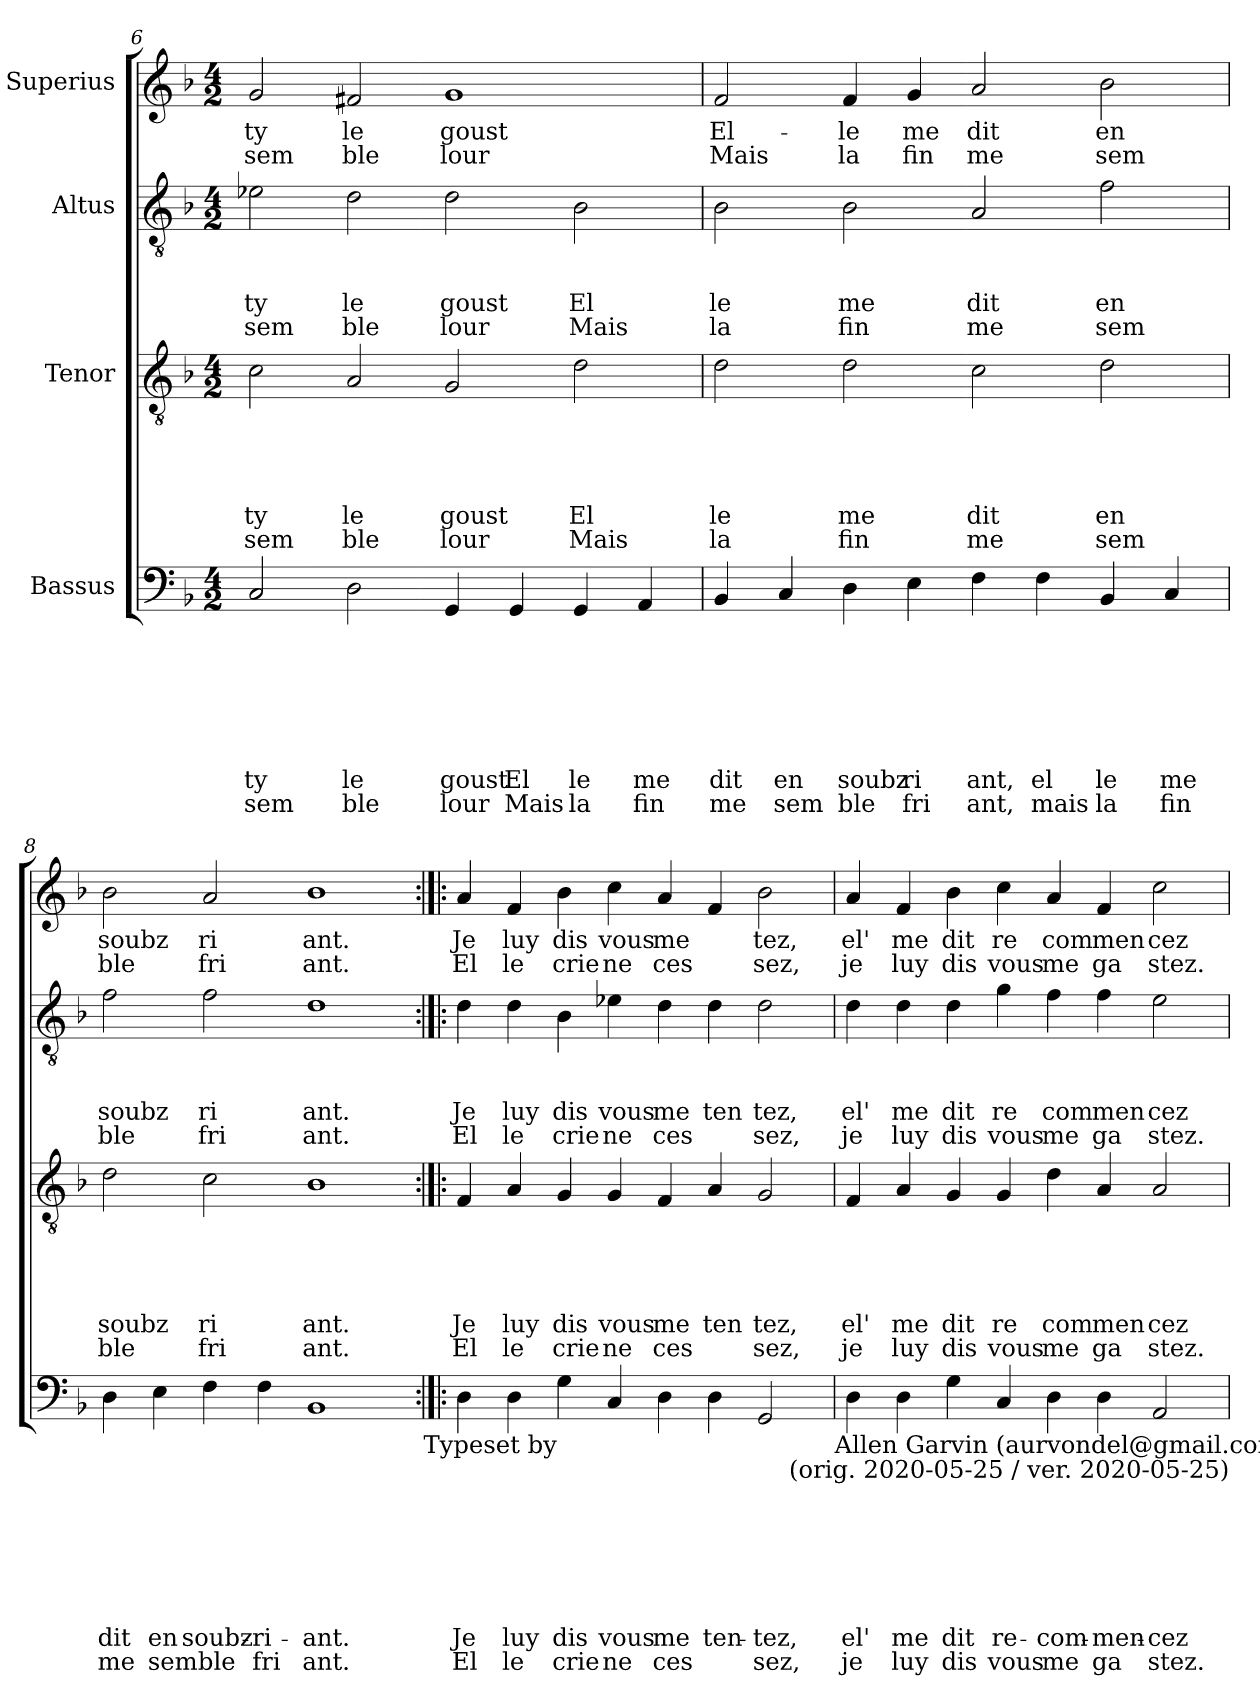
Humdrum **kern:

**kern	**text	**text	**text	**text	**text	**text	**text	**text	**kern	**text	**text	**text	**text	**text	**text	**kern	**text	**text	**text	**text	**kern	**text	**text
*part4	*part4	*part4	*part4	*part4	*part4	*part4	*part4	*part4	*part3	*part3	*part3	*part3	*part3	*part3	*part3	*part2	*part2	*part2	*part2	*part2	*part1	*part1	*part1
*staff4	*staff4	*staff4	*staff4	*staff4	*staff4	*staff4	*staff4	*staff4	*staff3	*staff3	*staff3	*staff3	*staff3	*staff3	*staff3	*staff2	*staff2	*staff2	*staff2	*staff2	*staff1	*staff1	*staff1
*I"Bassus	*	*	*	*	*	*	*	*	*I"Tenor	*	*	*	*	*	*	*I"Altus	*	*	*	*	*I"Superius	*	*
*clefF4	*	*	*	*	*	*	*	*	*clefGv2	*	*	*	*	*	*	*clefGv2	*	*	*	*	*clefG2	*	*
*k[b-]	*	*	*	*	*	*	*	*	*k[b-]	*	*	*	*	*	*	*k[b-]	*	*	*	*	*k[b-]	*	*
*F:	*	*	*	*	*	*	*	*	*F:	*	*	*	*	*	*	*F:	*	*	*	*	*F:	*	*
*M4/2	*	*	*	*	*	*	*	*	*M4/2	*	*	*	*	*	*	*M4/2	*	*	*	*	*M4/2	*	*
=6	=6	=6	=6	=6	=6	=6	=6	=6	=6	=6	=6	=6	=6	=6	=6	=6	=6	=6	=6	=6	=6	=6	=6
!	!	!	!	!	!	!	!LO:LY:b	!LO:LY:b	!	!	!	!	!	!LO:LY:b	!LO:LY:b	!	!	!	!LO:LY:b	!LO:LY:b	!	!LO:LY:b	!LO:LY:b
2C/	.	.	.	.	.	.	ty	sem	2c\	.	.	.	.	ty	sem	2e-\	.	.	ty	sem	2g/	-ty	sem
!	!	!	!	!	!	!	!LO:LY:b	!LO:LY:b	!	!	!	!	!	!LO:LY:b	!LO:LY:b	!	!	!	!LO:LY:b	!LO:LY:b	!	!LO:LY:b	!LO:LY:b
2D\	.	.	.	.	.	.	le	ble	2A/	.	.	.	.	le	ble	2d\	.	.	le	ble	2f#/	le	ble
!	!	!	!	!	!	!	!LO:LY:b	!LO:LY:b	!	!	!	!	!	!LO:LY:b	!LO:LY:b	!	!	!	!LO:LY:b	!LO:LY:b	!	!LO:LY:b	!LO:LY:b
4GG/	.	.	.	.	.	.	goust	lour	2G/	.	.	.	.	goust	lour	2d\	.	.	goust	lour	1g	goust	lour
!	!	!	!	!	!	!	!LO:LY:b	!LO:LY:b	!	!	!	!	!	!	!	!	!	!	!	!	!	!	!
4GG/	.	.	.	.	.	.	El	Mais	.	.	.	.	.	.	.	.	.	.	.	.	.	.	.
!	!	!	!	!	!	!	!LO:LY:b	!LO:LY:b	!	!	!	!	!	!LO:LY:b	!LO:LY:b	!	!	!	!LO:LY:b	!LO:LY:b	!	!	!
4GG/	.	.	.	.	.	.	le	la	2d\	.	.	.	.	El	Mais	2B-\	.	.	El	Mais	.	.	.
!	!	!	!	!	!	!	!LO:LY:b	!LO:LY:b	!	!	!	!	!	!	!	!	!	!	!	!	!	!	!
4AA/	.	.	.	.	.	.	me	fin	.	.	.	.	.	.	.	.	.	.	.	.	.	.	.
=7	=7	=7	=7	=7	=7	=7	=7	=7	=7	=7	=7	=7	=7	=7	=7	=7	=7	=7	=7	=7	=7	=7	=7
!	!	!	!	!	!	!	!LO:LY:b	!LO:LY:b	!	!	!	!	!	!LO:LY:b	!LO:LY:b	!	!	!	!LO:LY:b	!LO:LY:b	!	!LO:LY:b	!LO:LY:b
4BB-/	.	.	.	.	.	.	dit	me	2d\	.	.	.	.	le	la	2B-\	.	.	le	la	2f/	El-	Mais
!	!	!	!	!	!	!	!LO:LY:b	!LO:LY:b	!	!	!	!	!	!	!	!	!	!	!	!	!	!	!
4C/	.	.	.	.	.	.	en	sem	.	.	.	.	.	.	.	.	.	.	.	.	.	.	.
!	!	!	!	!	!	!	!LO:LY:b	!LO:LY:b	!	!	!	!	!	!LO:LY:b	!LO:LY:b	!	!	!	!LO:LY:b	!LO:LY:b	!	!LO:LY:b	!LO:LY:b
4D\	.	.	.	.	.	.	soubz	ble	2d\	.	.	.	.	me	fin	2B-\	.	.	me	fin	4f/	-le	la
!	!	!	!	!	!	!	!LO:LY:b	!LO:LY:b	!	!	!	!	!	!	!	!	!	!	!	!	!	!LO:LY:b	!LO:LY:b
4E\	.	.	.	.	.	.	ri	fri	.	.	.	.	.	.	.	.	.	.	.	.	4g/	me	fin
!	!	!	!	!	!	!	!LO:LY:b	!LO:LY:b	!	!	!	!	!	!LO:LY:b	!LO:LY:b	!	!	!	!LO:LY:b	!LO:LY:b	!	!LO:LY:b	!LO:LY:b
4F\	.	.	.	.	.	.	ant,	ant,	2c\	.	.	.	.	dit	me	2A/	.	.	dit	me	2a/	dit	me
!	!	!	!	!	!	!	!LO:LY:b	!LO:LY:b	!	!	!	!	!	!	!	!	!	!	!	!	!	!	!
4F\	.	.	.	.	.	.	el	mais	.	.	.	.	.	.	.	.	.	.	.	.	.	.	.
!	!	!	!	!	!	!	!LO:LY:b	!LO:LY:b	!	!	!	!	!	!LO:LY:b	!LO:LY:b	!	!	!	!LO:LY:b	!LO:LY:b	!	!LO:LY:b	!LO:LY:b
4BB-/	.	.	.	.	.	.	le	la	2d\	.	.	.	.	en	sem	2f\	.	.	en	sem	2b-\	en	sem
!	!	!	!	!	!	!	!LO:LY:b	!LO:LY:b	!	!	!	!	!	!	!	!	!	!	!	!	!	!	!
4C/	.	.	.	.	.	.	me	fin	.	.	.	.	.	.	.	.	.	.	.	.	.	.	.
!!LO:LB:g=z
=8	=8	=8	=8	=8	=8	=8	=8	=8	=8	=8	=8	=8	=8	=8	=8	=8	=8	=8	=8	=8	=8	=8	=8
!	!	!	!	!	!	!	!LO:LY:b	!LO:LY:b	!	!	!	!	!	!LO:LY:b	!LO:LY:b	!	!	!	!LO:LY:b	!LO:LY:b	!	!LO:LY:b	!LO:LY:b
4D\	.	.	.	.	.	.	dit	me	2d\	.	.	.	.	soubz	ble	2f\	.	.	soubz	ble	2b-\	soubz	ble
!	!	!	!	!	!	!	!LO:LY:b	!LO:LY:b	!	!	!	!	!	!	!	!	!	!	!	!	!	!	!
4E\	.	.	.	.	.	.	en	sem	.	.	.	.	.	.	.	.	.	.	.	.	.	.	.
!	!	!	!	!	!	!	!LO:LY:b	!LO:LY:b	!	!	!	!	!	!LO:LY:b	!LO:LY:b	!	!	!	!LO:LY:b	!LO:LY:b	!	!LO:LY:b	!LO:LY:b
4F\	.	.	.	.	.	.	soubz-	ble	2c\	.	.	.	.	ri	fri	2f\	.	.	ri	fri	2a/	ri	fri
!	!	!	!	!	!	!	!LO:LY:b	!LO:LY:b	!	!	!	!	!	!	!	!	!	!	!	!	!	!	!
4F\	.	.	.	.	.	.	-ri-	fri	.	.	.	.	.	.	.	.	.	.	.	.	.	.	.
!	!	!	!	!	!	!	!LO:LY:b	!LO:LY:b	!	!	!	!	!	!LO:LY:b	!LO:LY:b	!	!	!	!LO:LY:b	!LO:LY:b	!	!LO:LY:b	!LO:LY:b
1BB-	.	.	.	.	.	.	-ant.	ant.	1B-	.	.	.	.	ant.	ant.	1d	.	.	ant.	ant.	1b-	ant.	ant.
!LO:TX:b:t=Typeset by	!	!	!	!	!	!	!	!	!	!	!	!	!	!	!	!	!	!	!	!	!	!	!
=9:|!|:	=9:|!|:	=9:|!|:	=9:|!|:	=9:|!|:	=9:|!|:	=9:|!|:	=9:|!|:	=9:|!|:	=9:|!|:	=9:|!|:	=9:|!|:	=9:|!|:	=9:|!|:	=9:|!|:	=9:|!|:	=9:|!|:	=9:|!|:	=9:|!|:	=9:|!|:	=9:|!|:	=9:|!|:	=9:|!|:	=9:|!|:
!	!	!	!	!	!	!	!LO:LY:b	!LO:LY:b	!	!	!	!	!	!LO:LY:b	!LO:LY:b	!	!	!	!LO:LY:b	!LO:LY:b	!	!LO:LY:b	!LO:LY:b
4D\	.	.	.	.	.	.	Je	El	4F/	.	.	.	.	Je	El	4d\	.	.	Je	El	4a/	Je	El
!	!	!	!	!	!	!	!LO:LY:b	!LO:LY:b	!	!	!	!	!	!LO:LY:b	!LO:LY:b	!	!	!	!LO:LY:b	!LO:LY:b	!	!LO:LY:b	!LO:LY:b
4D\	.	.	.	.	.	.	luy	le	4A/	.	.	.	.	luy	le	4d\	.	.	luy	le	4f/	luy	le
!	!	!	!	!	!	!	!LO:LY:b	!LO:LY:b	!	!	!	!	!	!LO:LY:b	!LO:LY:b	!	!	!	!LO:LY:b	!LO:LY:b	!	!LO:LY:b	!LO:LY:b
4G\	.	.	.	.	.	.	dis	crie	4G/	.	.	.	.	dis	crie	4B-\	.	.	dis	crie	4b-\	dis	crie
!	!	!	!	!	!	!	!LO:LY:b	!LO:LY:b	!	!	!	!	!	!LO:LY:b	!LO:LY:b	!	!	!	!LO:LY:b	!LO:LY:b	!	!LO:LY:b	!LO:LY:b
4C/	.	.	.	.	.	.	vous	ne	4G/	.	.	.	.	vous	ne	4e-\	.	.	vous	ne	4cc\	vous	ne
!	!	!	!	!	!	!	!LO:LY:b	!LO:LY:b	!	!	!	!	!	!LO:LY:b	!LO:LY:b	!	!	!	!LO:LY:b	!LO:LY:b	!	!LO:LY:b	!LO:LY:b
4D\	.	.	.	.	.	.	me	ces	4F/	.	.	.	.	me	ces	4d\	.	.	me	ces	4a/	me	ces
!	!	!	!	!	!	!	!LO:LY:b	!	!	!	!	!	!	!LO:LY:b	!	!	!	!	!LO:LY:b	!	!	!	!
4D\	.	.	.	.	.	.	ten-	.	4A/	.	.	.	.	ten	.	4d\	.	.	ten	.	4f/	.	.
!	!	!	!	!	!	!	!LO:LY:b	!LO:LY:b	!	!	!	!	!	!LO:LY:b	!LO:LY:b	!	!	!	!LO:LY:b	!LO:LY:b	!	!LO:LY:b	!LO:LY:b
2GG/	.	.	.	.	.	.	-tez,	sez,	2G/	.	.	.	.	tez,	sez,	2d\	.	.	tez,	sez,	2b-\	tez,	sez,
!LO:TX:b:t=Allen Garvin (aurvondel@gmail.com)	!	!	!	!	!	!	!	!	!	!	!	!	!	!	!	!	!	!	!	!	!	!	!
=10	=10	=10	=10	=10	=10	=10	=10	=10	=10	=10	=10	=10	=10	=10	=10	=10	=10	=10	=10	=10	=10	=10	=10
!	!	!	!	!	!	!	!LO:LY:b	!LO:LY:b	!	!	!	!	!	!LO:LY:b	!LO:LY:b	!	!	!	!LO:LY:b	!LO:LY:b	!	!LO:LY:b	!LO:LY:b
4D\	.	.	.	.	.	.	el'	je	4F/	.	.	.	.	el'	je	4d\	.	.	el'	je	4a/	el'	je
!	!	!	!	!	!	!	!LO:LY:b	!LO:LY:b	!	!	!	!	!	!LO:LY:b	!LO:LY:b	!	!	!	!LO:LY:b	!LO:LY:b	!	!LO:LY:b	!LO:LY:b
4D\	.	.	.	.	.	.	me	luy	4A/	.	.	.	.	me	luy	4d\	.	.	me	luy	4f/	me	luy
!	!	!	!	!	!	!	!LO:LY:b	!LO:LY:b	!	!	!	!	!	!LO:LY:b	!LO:LY:b	!	!	!	!LO:LY:b	!LO:LY:b	!	!LO:LY:b	!LO:LY:b
4G\	.	.	.	.	.	.	dit	dis	4G/	.	.	.	.	dit	dis	4d\	.	.	dit	dis	4b-\	dit	dis
!	!	!	!	!	!	!	!LO:LY:b	!LO:LY:b	!	!	!	!	!	!LO:LY:b	!LO:LY:b	!	!	!	!LO:LY:b	!LO:LY:b	!	!LO:LY:b	!LO:LY:b
4C/	.	.	.	.	.	.	re-	vous	4G/	.	.	.	.	re	vous	4g\	.	.	re	vous	4cc\	re	vous
!	!	!	!	!	!	!	!LO:LY:b	!LO:LY:b	!	!	!	!	!	!LO:LY:b	!LO:LY:b	!	!	!	!LO:LY:b	!LO:LY:b	!	!LO:LY:b	!LO:LY:b
4D\	.	.	.	.	.	.	-com-	me	4d\	.	.	.	.	com	me	4f\	.	.	com	me	4a/	com	me
!	!	!	!	!	!	!	!LO:LY:b	!LO:LY:b	!	!	!	!	!	!LO:LY:b	!LO:LY:b	!	!	!	!LO:LY:b	!LO:LY:b	!	!LO:LY:b	!LO:LY:b
4D\	.	.	.	.	.	.	-men-	ga	4A/	.	.	.	.	men	ga	4f\	.	.	men	ga	4f/	men	ga
!	!	!	!	!	!	!	!LO:LY:b	!LO:LY:b	!	!	!	!	!	!LO:LY:b	!LO:LY:b	!	!	!	!LO:LY:b	!LO:LY:b	!	!LO:LY:b	!LO:LY:b
2AA/	.	.	.	.	.	.	-cez	stez.	2A/	.	.	.	.	cez	stez.	2e\	.	.	cez	stez.	2cc\	cez	stez.
!LO:TX:b:t=(orig. 2020-05-25 / ver. 2020-05-25)	!	!	!	!	!	!	!	!	!	!	!	!	!	!	!	!	!	!	!	!	!	!	!
=	=	=	=	=	=	=	=	=	=	=	=	=	=	=	=	=	=	=	=	=	=	=	=
*-	*-	*-	*-	*-	*-	*-	*-	*-	*-	*-	*-	*-	*-	*-	*-	*-	*-	*-	*-	*-	*-	*-	*-
